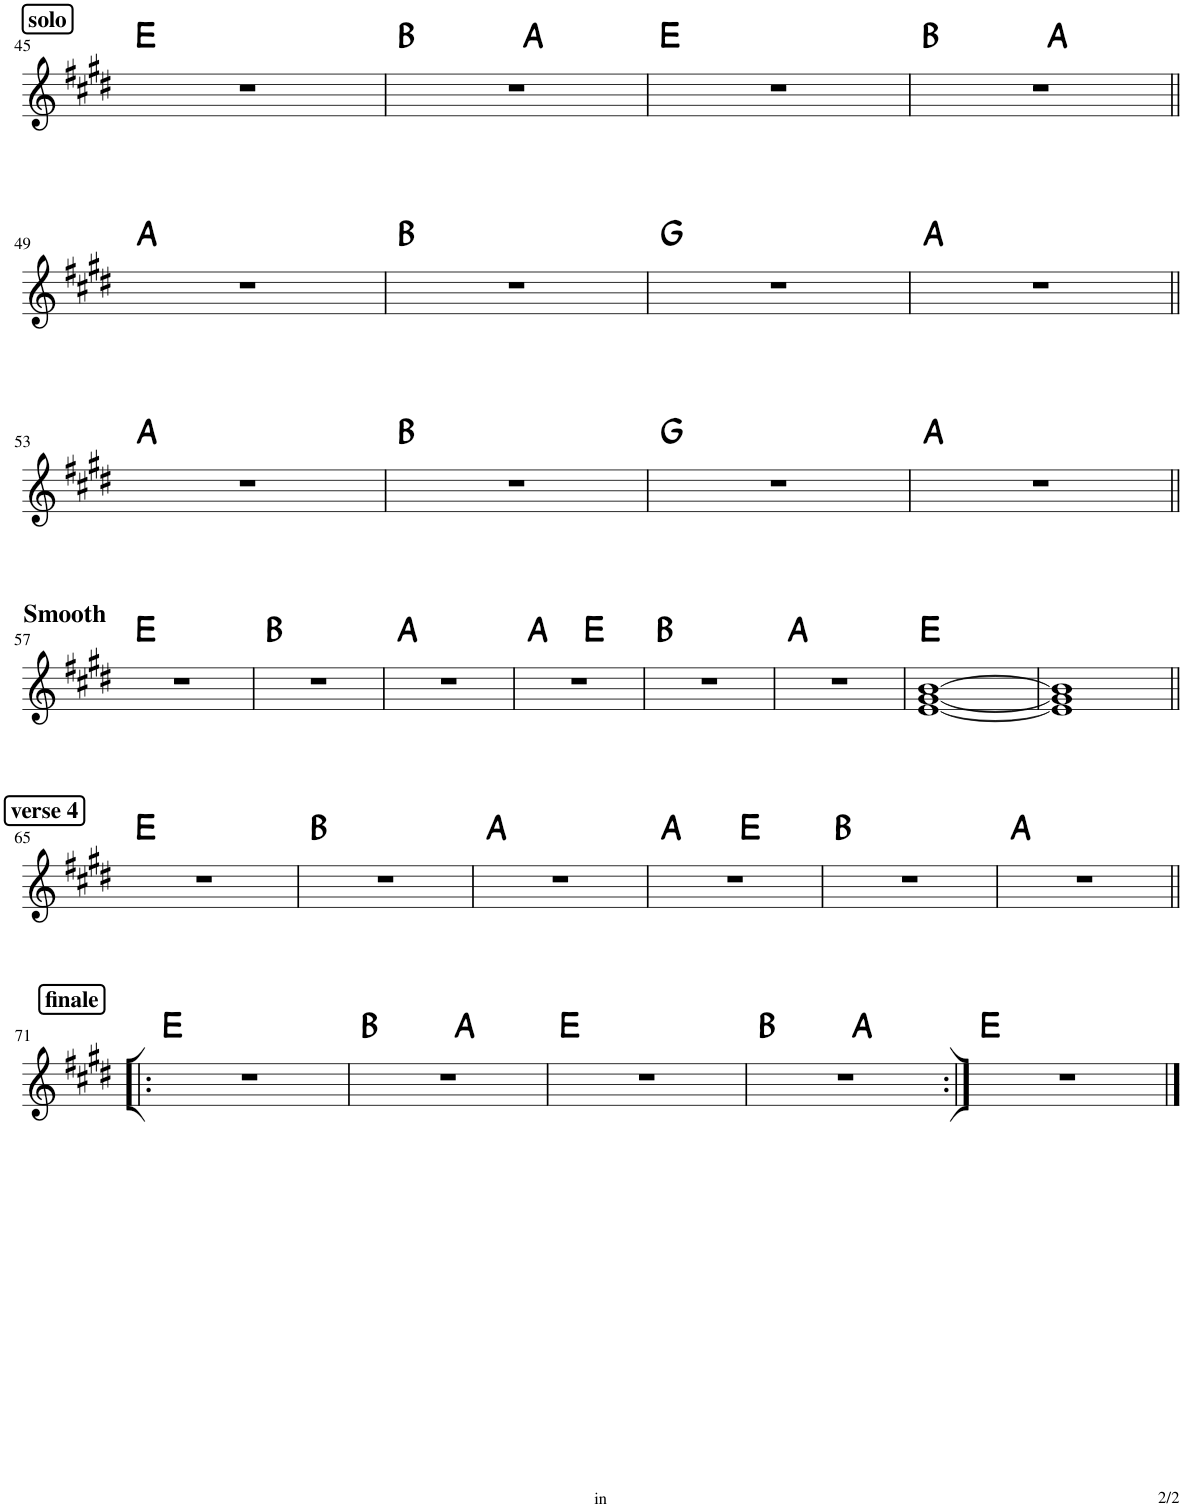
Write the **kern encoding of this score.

**kern	**harte
*part1	*part1
*staff1	*
*I"Piano	*
*I'Pno.	*
!!LO:PB:g=z
*clefG2	*
*k[f#c#g#d#]	*
*M4/4	*
!!LO:REH:place=s1:a:B:cj:fs=11:t=solo
=45	=45
1r	E:maj
=46	=46
*^	*
1r	2ryy	B:maj
.	2ryy	A:maj
*v	*v	*
=47	=47
1r	E:maj
=48	=48
*^	*
1r	2ryy	B:maj
.	2ryy	A:maj
*v	*v	*
!!LO:LB:g=z
=49||	=49||
1r	A:maj
=50	=50
1r	B:maj
=51	=51
1r	G:maj
=52	=52
1r	A:maj
!!LO:LB:g=z
=53||	=53||
1r	A:maj
=54	=54
1r	B:maj
=55	=55
1r	G:maj
=56	=56
1r	A:maj
!!LO:LB:g=z
=57||	=57||
!LO:TX:a:B:t=Smooth	!
1r	E:maj
=58	=58
1r	B:maj
=59	=59
1r	A:maj
=60	=60
*^	*
1r	2ryy	A:maj
.	2ryy	E:maj
*v	*v	*
=61	=61
1r	B:maj
=62	=62
1r	A:maj
=63	=63
[1e [1g# [1b	E:maj
=64	=64
1e] 1g#] 1b]	.
!!LO:LB:g=z
!!LO:REH:place=s1:a:B:cj:fs=11:t=verse 4
=65||	=65||
1r	E:maj
=66	=66
1r	B:maj
=67	=67
1r	A:maj
=68	=68
*^	*
1r	2ryy	A:maj
.	2ryy	E:maj
*v	*v	*
=69	=69
1r	B:maj
=70	=70
1r	A:maj
!!LO:LB:g=z
!!LO:REH:place=s1:a:B:cj:fs=11:t=finale
=71!|:	=71!|:
1r	E:maj
=72	=72
*^	*
1r	2ryy	B:maj
.	2ryy	A:maj
*v	*v	*
=73	=73
1r	E:maj
=74	=74
*^	*
1r	2ryy	B:maj
.	2ryy	A:maj
*v	*v	*
=75:|!	=75:|!
1r	E:maj
==	==
*-	*-
